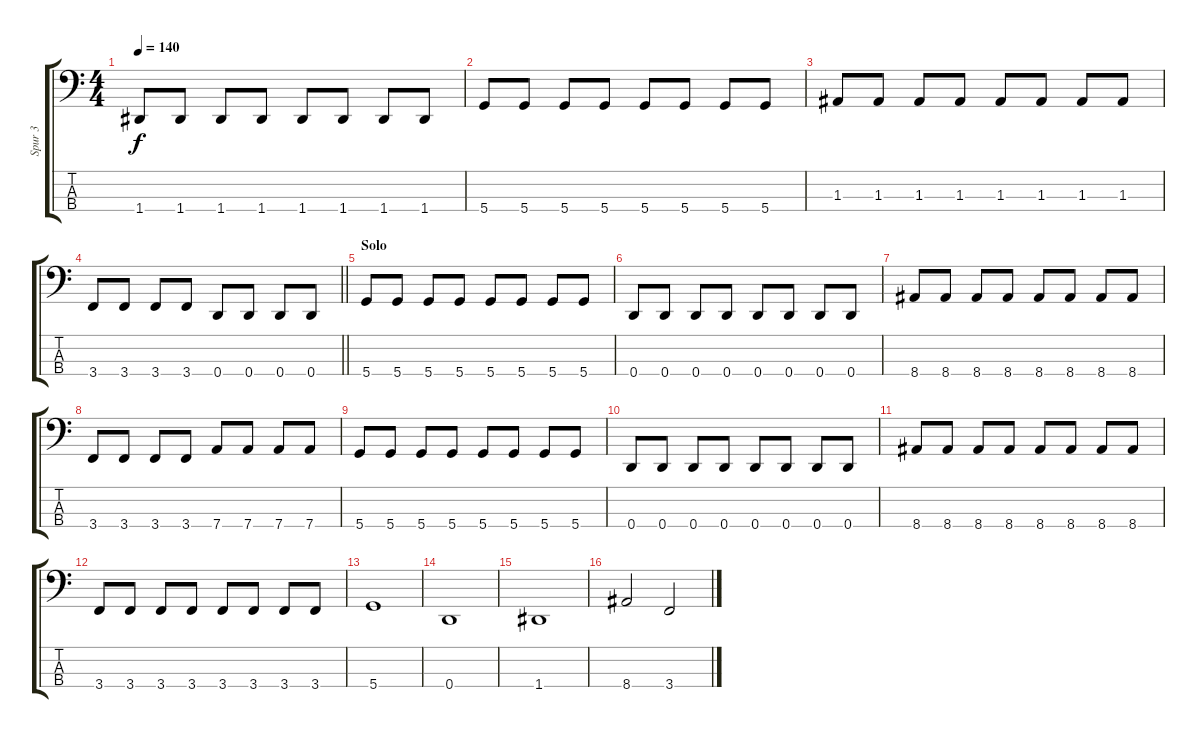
\track ("Spur 3" "Spur 3") {instrument electricbasspick}
\staff {score tabs}
\tuning (G2 D2 A1 D1) {hide}
\ts (4 4)
\tempo 140
\clef f4
\ks c
1.4.8{dy f} 1.4.8 1.4.8 1.4.8 1.4.8 1.4.8 1.4.8 1.4.8 |
5.4.8 5.4.8 5.4.8 5.4.8 5.4.8 5.4.8 5.4.8 5.4.8 |
1.3.8 1.3.8 1.3.8 1.3.8 1.3.8 1.3.8 1.3.8 1.3.8 |
\barLineRight lightlight
3.4.8 3.4.8 3.4.8 3.4.8 0.4.8 0.4.8 0.4.8 0.4.8 |
\section ("" "Solo")
5.4.8 5.4.8 5.4.8 5.4.8 5.4.8 5.4.8 5.4.8 5.4.8 |
0.4.8 0.4.8 0.4.8 0.4.8 0.4.8 0.4.8 0.4.8 0.4.8 |
8.4.8 8.4.8 8.4.8 8.4.8 8.4.8 8.4.8 8.4.8 8.4.8 |
3.4.8 3.4.8 3.4.8 3.4.8 7.4.8 7.4.8 7.4.8 7.4.8 |
5.4.8 5.4.8 5.4.8 5.4.8 5.4.8 5.4.8 5.4.8 5.4.8 |
0.4.8 0.4.8 0.4.8 0.4.8 0.4.8 0.4.8 0.4.8 0.4.8 |
8.4.8 8.4.8 8.4.8 8.4.8 8.4.8 8.4.8 8.4.8 8.4.8 |
3.4.8 3.4.8 3.4.8 3.4.8 3.4.8 3.4.8 3.4.8 3.4.8 |
5.4.1 |
0.4.1 |
1.4.1 |
8.4.2 3.4.2
